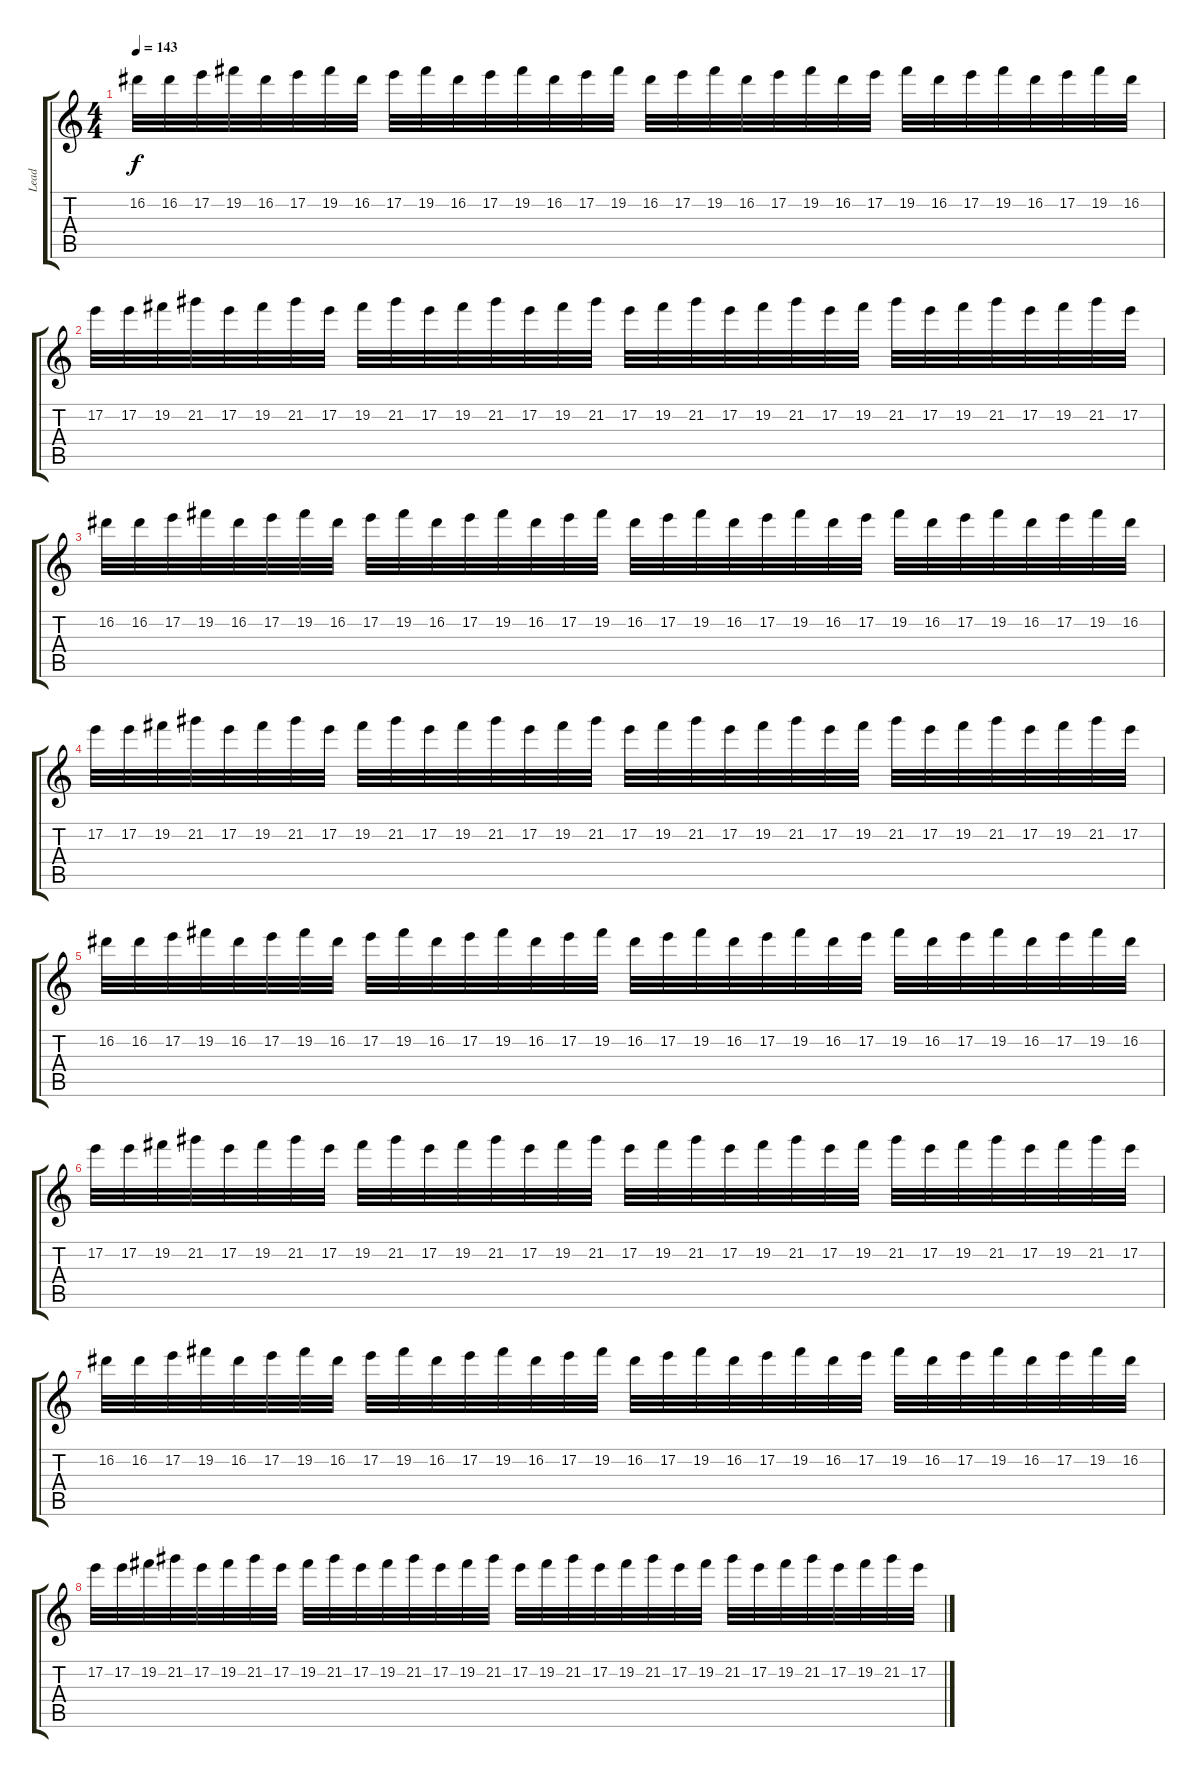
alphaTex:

\track ("Lead" "Lead") {instrument distortionguitar}
\staff {score tabs}
\tuning (E4 B3 G3 D3 A2 E2) {hide}
\ts (4 4)
\tempo 143
\clef g2
\ks c
16.2.32{dy f} 16.2.32 17.2.32 19.2.32 16.2.32 17.2.32 19.2.32 16.2.32 17.2.32 19.2.32 16.2.32 17.2.32 19.2.32 16.2.32 17.2.32 19.2.32 16.2.32 17.2.32 19.2.32 16.2.32 17.2.32 19.2.32 16.2.32 17.2.32 19.2.32 16.2.32 17.2.32 19.2.32 16.2.32 17.2.32 19.2.32 16.2.32 |
17.2.32 17.2.32 19.2.32 21.2.32 17.2.32 19.2.32 21.2.32 17.2.32 19.2.32 21.2.32 17.2.32 19.2.32 21.2.32 17.2.32 19.2.32 21.2.32 17.2.32 19.2.32 21.2.32 17.2.32 19.2.32 21.2.32 17.2.32 19.2.32 21.2.32 17.2.32 19.2.32 21.2.32 17.2.32 19.2.32 21.2.32 17.2.32 |
16.2.32 16.2.32 17.2.32 19.2.32 16.2.32 17.2.32 19.2.32 16.2.32 17.2.32 19.2.32 16.2.32 17.2.32 19.2.32 16.2.32 17.2.32 19.2.32 16.2.32 17.2.32 19.2.32 16.2.32 17.2.32 19.2.32 16.2.32 17.2.32 19.2.32 16.2.32 17.2.32 19.2.32 16.2.32 17.2.32 19.2.32 16.2.32 |
17.2.32 17.2.32 19.2.32 21.2.32 17.2.32 19.2.32 21.2.32 17.2.32 19.2.32 21.2.32 17.2.32 19.2.32 21.2.32 17.2.32 19.2.32 21.2.32 17.2.32 19.2.32 21.2.32 17.2.32 19.2.32 21.2.32 17.2.32 19.2.32 21.2.32 17.2.32 19.2.32 21.2.32 17.2.32 19.2.32 21.2.32 17.2.32 |
16.2.32 16.2.32 17.2.32 19.2.32 16.2.32 17.2.32 19.2.32 16.2.32 17.2.32 19.2.32 16.2.32 17.2.32 19.2.32 16.2.32 17.2.32 19.2.32 16.2.32 17.2.32 19.2.32 16.2.32 17.2.32 19.2.32 16.2.32 17.2.32 19.2.32 16.2.32 17.2.32 19.2.32 16.2.32 17.2.32 19.2.32 16.2.32 |
17.2.32 17.2.32 19.2.32 21.2.32 17.2.32 19.2.32 21.2.32 17.2.32 19.2.32 21.2.32 17.2.32 19.2.32 21.2.32 17.2.32 19.2.32 21.2.32 17.2.32 19.2.32 21.2.32 17.2.32 19.2.32 21.2.32 17.2.32 19.2.32 21.2.32 17.2.32 19.2.32 21.2.32 17.2.32 19.2.32 21.2.32 17.2.32 |
16.2.32 16.2.32 17.2.32 19.2.32 16.2.32 17.2.32 19.2.32 16.2.32 17.2.32 19.2.32 16.2.32 17.2.32 19.2.32 16.2.32 17.2.32 19.2.32 16.2.32 17.2.32 19.2.32 16.2.32 17.2.32 19.2.32 16.2.32 17.2.32 19.2.32 16.2.32 17.2.32 19.2.32 16.2.32 17.2.32 19.2.32 16.2.32 |
17.2.32 17.2.32 19.2.32 21.2.32 17.2.32 19.2.32 21.2.32 17.2.32 19.2.32 21.2.32 17.2.32 19.2.32 21.2.32 17.2.32 19.2.32 21.2.32 17.2.32 19.2.32 21.2.32 17.2.32 19.2.32 21.2.32 17.2.32 19.2.32 21.2.32 17.2.32 19.2.32 21.2.32 17.2.32 19.2.32 21.2.32 17.2.32
